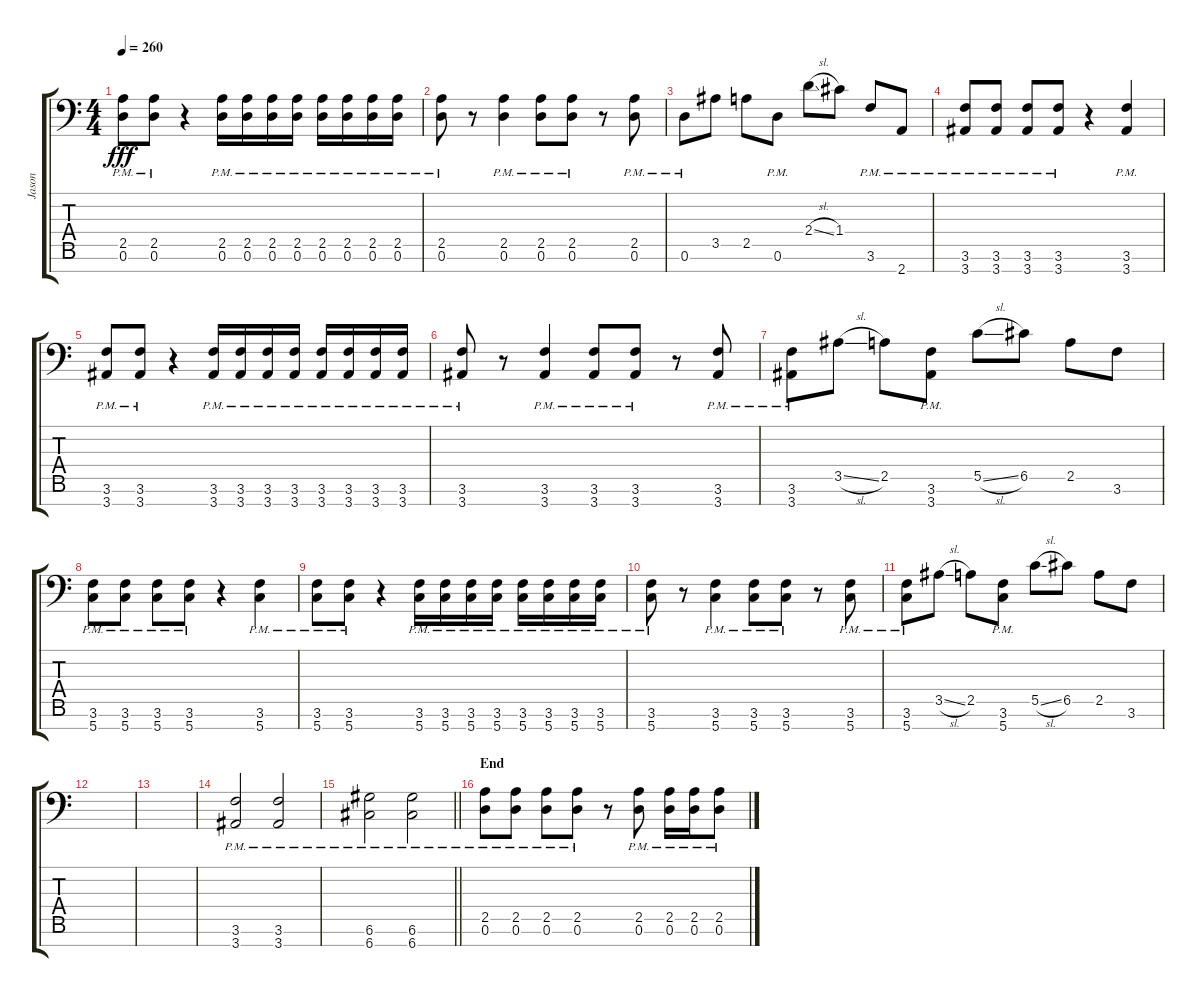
\track ("Jason" "Jason") {instrument distortionguitar}
\staff {score tabs}
\tuning (D4 A3 F3 C3 G2 D2 G1) {hide}
\ts (4 4)
\tempo 260
\clef f4
\ks c
(2.5{pm} 0.6{pm}).8{dy fff} (2.5{pm} 0.6{pm}).8 r.4 (2.5{pm} 0.6{pm}).16 (2.5{pm} 0.6{pm}).16 (2.5{pm} 0.6{pm}).16 (2.5{pm} 0.6{pm}).16 (2.5{pm} 0.6{pm}).16 (2.5{pm} 0.6{pm}).16 (2.5{pm} 0.6{pm}).16 (2.5{pm} 0.6{pm}).16 |
(2.5{pm} 0.6{pm}).8 r.8 (2.5{pm} 0.6{pm}).4 (2.5{pm} 0.6{pm}).8 (2.5{pm} 0.6{pm}).8 r.8 (2.5{pm} 0.6{pm}).8 |
0.6{pm}.8 3.5.8 2.5.8 0.6{pm}.8 2.4{sl}.8 1.4.8 3.6{pm}.8 2.7{pm}.8 |
(3.6{pm} 3.7{pm}).8 (3.6{pm} 3.7{pm}).8 (3.6{pm} 3.7{pm}).8 (3.6{pm} 3.7{pm}).8 r.4 (3.6{pm} 3.7{pm}).4 |
(3.6{pm} 3.7{pm}).8 (3.6{pm} 3.7{pm}).8 r.4 (3.6{pm} 3.7{pm}).16 (3.6{pm} 3.7{pm}).16 (3.6{pm} 3.7{pm}).16 (3.6{pm} 3.7{pm}).16 (3.6{pm} 3.7{pm}).16 (3.6{pm} 3.7{pm}).16 (3.6{pm} 3.7{pm}).16 (3.6{pm} 3.7{pm}).16 |
(3.6{pm} 3.7{pm}).8 r.8 (3.6{pm} 3.7{pm}).4 (3.6{pm} 3.7{pm}).8 (3.6{pm} 3.7{pm}).8 r.8 (3.6{pm} 3.7{pm}).8 |
(3.6{pm} 3.7{pm}).8 3.5{sl}.8 2.5.8 (3.6{pm} 3.7{pm}).8 5.5{sl}.8 6.5.8 2.5.8 3.6.8 |
(3.6{pm} 5.7{pm}).8 (3.6{pm} 5.7{pm}).8 (3.6{pm} 5.7{pm}).8 (3.6{pm} 5.7{pm}).8 r.4 (3.6{pm} 5.7{pm}).4 |
(3.6{pm} 5.7{pm}).8 (3.6{pm} 5.7{pm}).8 r.4 (3.6{pm} 5.7{pm}).16 (3.6{pm} 5.7{pm}).16 (3.6{pm} 5.7{pm}).16 (3.6{pm} 5.7{pm}).16 (3.6{pm} 5.7{pm}).16 (3.6{pm} 5.7{pm}).16 (3.6{pm} 5.7{pm}).16 (3.6{pm} 5.7{pm}).16 |
(3.6{pm} 5.7{pm}).8 r.8 (3.6{pm} 5.7{pm}).4 (3.6{pm} 5.7{pm}).8 (3.6{pm} 5.7{pm}).8 r.8 (3.6{pm} 5.7{pm}).8 |
(3.6{pm} 5.7{pm}).8 3.5{sl}.8 2.5.8 (3.6{pm} 5.7{pm}).8 5.5{sl}.8 6.5.8 2.5.8 3.6.8 |
|
|
(3.6{pm} 3.7{pm}).2 (3.6{pm} 3.7{pm}).2 |
\barLineRight lightlight
(6.6{pm} 6.7{pm}).2 (6.6{pm} 6.7{pm}).2 |
\section ("" "End")
(2.5{pm} 0.6{pm}).8 (2.5{pm} 0.6{pm}).8 (2.5{pm} 0.6{pm}).8 (2.5{pm} 0.6{pm}).8 r.8 (2.5{pm} 0.6{pm}).8 (2.5{pm} 0.6{pm}).16 (2.5{pm} 0.6{pm}).16 (2.5{pm} 0.6{pm}).8
